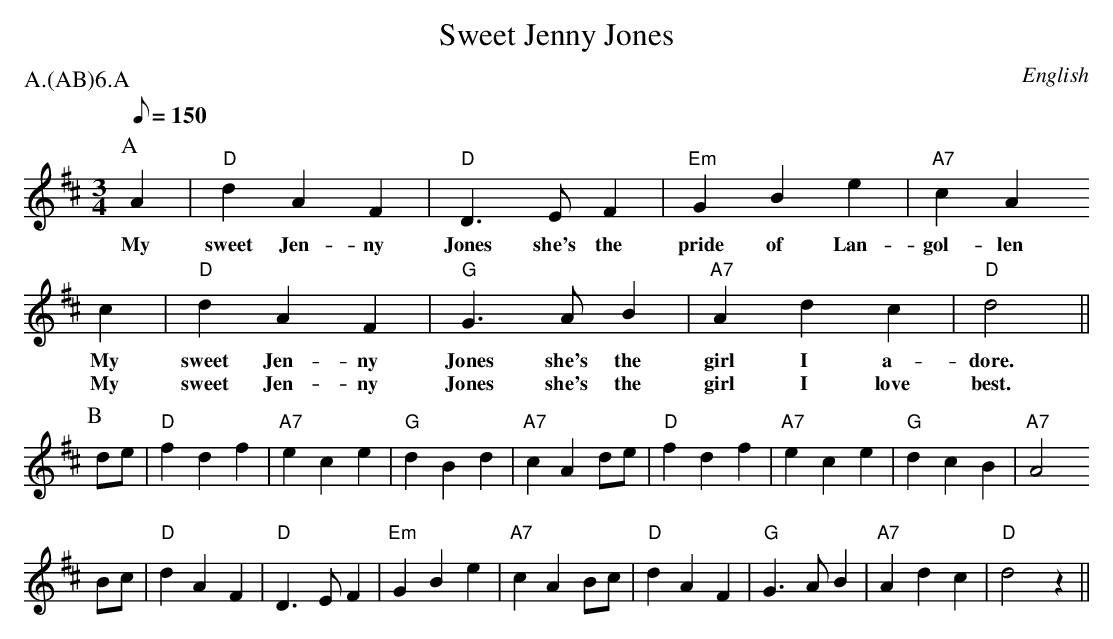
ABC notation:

X:1
T: Sweet Jenny Jones
M: 3/4
O: English
P: A.(AB)6.A
K: D
Q: 150
P:A
   A2 | "D" d2 A2 F2 | "D" D3 E  F2 | "Em" G2 B2 e2 | "A7" c2  A2
w: My   sweet Jen- ny   Jones she's the  pride of Lan-gol-len
   c2 | "D" d2 A2 F2 | "G" G2>A2 B2 | "A7" A2 d2 c2 | "D" d4       ||
w: My  sweet Jen- ny   Jones she's the  girl  I  a-   dore.
w: My  sweet Jen- ny   Jones she's the  girl  I  love   best.
P:B
   de | "D" f2 d2 f2 | "A7" e2 c2 e2 | "G" d2 B2 d2 | "A7" c2 A2 \
   de | "D" f2 d2 f2 | "A7" e2 c2 e2 | "G" d2 c2 B2 | "A7" A4
   Bc | "D" d2 A2 F2 | "D" D3  E F2 | "Em" G2 B2 e2 | "A7" c2 A2 \
   Bc | "D" d2 A2 F2 | "G" G3 A B2 | "A7" A2 d2 c2 | "D" d4 z2 ||
